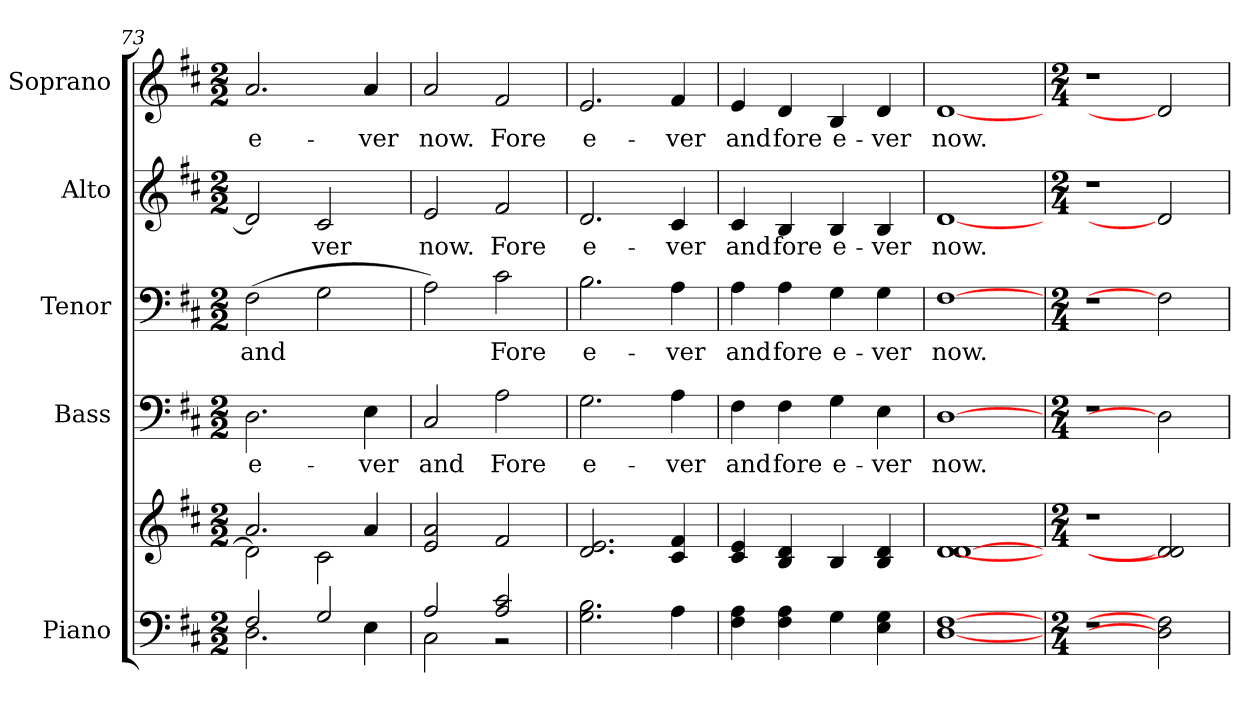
**kern	**kern	**kern	**text	**kern	**text	**kern	**text	**kern	**text
*part5	*part5	*part4	*part4	*part3	*part3	*part2	*part2	*part1	*part1
*staff6	*staff5	*staff4	*staff4	*staff3	*staff3	*staff2	*staff2	*staff1	*staff1
*I"Piano	*	*I"Bass	*	*I"Tenor	*	*I"Alto	*	*I"Soprano	*
*I'Pno.	*	*I'B.	*	*I'T.	*	*I'A.	*	*I'S.	*
*clefF4	*clefG2	*clefF4	*	*clefF4	*	*clefG2	*	*clefG2	*
*k[f#c#]	*k[f#c#]	*k[f#c#]	*	*k[f#c#]	*	*k[f#c#]	*	*k[f#c#]	*
*D:	*D:	*D:	*	*D:	*	*D:	*	*D:	*
*M2/2	*M2/2	*M2/2	*	*M2/2	*	*M2/2	*	*M2/2	*
=73	=73	=73	=73	=73	=73	=73	=73	=73	=73
*^	*^	*	*	*	*	*	*	*	*
!	!	!	!	!	!LO:LY:b:color=#000000	!	!	!	!	!	!
!	!	!	!	!	!	!	!LO:LY:b:color=#000000	!	!	!	!
!	!	!	!	!	!	!	!	!	!	!	!LO:LY:b:color=#000000
2F#i/	2.Di\	2.ai/	2di\]	2.Di\	e-	(2F#i\	and	2di/]	.	2.ai/	e-
!	!	!	!	!	!	!	!	!	!LO:LY:b:color=#000000	!	!
2Gi/	.	.	2c#i\	.	.	2Gi\	.	2c#i/	-ver	.	.
!	!	!	!	!	!LO:LY:b:color=#000000	!	!	!	!	!	!
!	!	!	!	!	!	!	!	!	!	!	!LO:LY:b:color=#000000
.	4Ei\	4ai/	.	4Ei\	-ver	.	.	.	.	4ai/	-ver
*	*	*v	*v	*	*	*	*	*	*	*	*
=74	=74	=74	=74	=74	=74	=74	=74	=74	=74	=74
!	!	!	!	!LO:LY:b:color=#000000	!	!	!	!	!	!
!	!	!	!	!	!	!	!	!LO:LY:b:color=#000000	!	!
!	!	!	!	!	!	!	!	!	!	!LO:LY:b:color=#000000
2Ai/	2C#i\	2ei/ 2ai	2C#i/	and	2Ai\)	.	2ei/	now.	2ai/	now.
!	!	!	!	!LO:LY:b:color=#000000	!	!	!	!	!	!
!	!	!	!	!	!	!LO:LY:b:color=#000000	!	!	!	!
!	!	!	!	!	!	!	!	!LO:LY:b:color=#000000	!	!
!	!	!	!	!	!	!	!	!	!	!LO:LY:b:color=#000000
2Ai/ 2c#i	2r	2f#i/	2Ai\	Fore	2c#i\	Fore	2f#i/	Fore	2f#i/	Fore
*v	*v	*	*	*	*	*	*	*	*	*
=75	=75	=75	=75	=75	=75	=75	=75	=75	=75
*^	*	*	*	*	*	*	*	*	*
!	!	!	!	!LO:LY:b:color=#000000	!	!	!	!	!	!
*v	*v	*	*	*	*	*	*	*	*	*
*^	*	*	*	*	*	*	*	*	*
!	!	!	!	!	!	!LO:LY:b:color=#000000	!	!	!	!
*v	*v	*	*	*	*	*	*	*	*	*
*^	*	*	*	*	*	*	*	*	*
!	!	!	!	!	!	!	!	!LO:LY:b:color=#000000	!	!
*v	*v	*	*	*	*	*	*	*	*	*
*^	*	*	*	*	*	*	*	*	*
!	!	!	!	!	!	!	!	!	!	!LO:LY:b:color=#000000
*v	*v	*	*	*	*	*	*	*	*	*
2.Gi\ 2.Bi	2.di/ 2.ei	2.Gi\	e-	2.Bi\	e-	2.di/	e-	2.ei/	e-
!	!	!	!LO:LY:b:color=#000000	!	!	!	!	!	!
!	!	!	!	!	!LO:LY:b:color=#000000	!	!	!	!
!	!	!	!	!	!	!	!LO:LY:b:color=#000000	!	!
!	!	!	!	!	!	!	!	!	!LO:LY:b:color=#000000
4Ai\	4c#i/ 4f#i	4Ai\	-ver	4Ai\	-ver	4c#i/	-ver	4f#i/	-ver
=76	=76	=76	=76	=76	=76	=76	=76	=76	=76
!	!	!	!LO:LY:b:color=#000000	!	!	!	!	!	!
!	!	!	!	!	!LO:LY:b:color=#000000	!	!	!	!
!	!	!	!	!	!	!	!LO:LY:b:color=#000000	!	!
!	!	!	!	!	!	!	!	!	!LO:LY:b:color=#000000
4F#i\ 4Ai	4c#i/ 4ei	4F#i\	and	4Ai\	and	4c#i/	and	4ei/	and
!	!	!	!LO:LY:b:color=#000000	!	!	!	!	!	!
!	!	!	!	!	!LO:LY:b:color=#000000	!	!	!	!
!	!	!	!	!	!	!	!LO:LY:b:color=#000000	!	!
!	!	!	!	!	!	!	!	!	!LO:LY:b:color=#000000
4F#i\ 4Ai	4Bi/ 4di	4F#i\	fore	4Ai\	fore	4Bi/	fore	4di/	fore
!	!	!	!LO:LY:b:color=#000000	!	!	!	!	!	!
!	!	!	!	!	!LO:LY:b:color=#000000	!	!	!	!
!	!	!	!	!	!	!	!LO:LY:b:color=#000000	!	!
!	!	!	!	!	!	!	!	!	!LO:LY:b:color=#000000
4Gi\	4Bi/	4Gi\	e-	4Gi\	e-	4Bi/	e-	4Bi/	e-
!	!	!	!LO:LY:b:color=#000000	!	!	!	!	!	!
!	!	!	!	!	!LO:LY:b:color=#000000	!	!	!	!
!	!	!	!	!	!	!	!LO:LY:b:color=#000000	!	!
!	!	!	!	!	!	!	!	!	!LO:LY:b:color=#000000
4Ei\ 4Gi	4Bi/ 4di	4Ei\	-ver	4Gi\	-ver	4Bi/	-ver	4di/	-ver
!!LO:PB:g=z
=77	=77	=77	=77	=77	=77	=77	=77	=77	=77
!	!	!	!LO:LY:b:color=#000000	!	!	!	!	!	!
!	!	!	!	!	!LO:LY:b:color=#000000	!	!	!	!
!	!	!	!	!	!	!	!LO:LY:b:color=#000000	!	!
!	!	!	!	!	!	!	!	!	!LO:LY:b:color=#000000
[1Di [1F#i	[1di [1di	[1Di	now.	[1F#i	now.	[1di	now.	[1di	now.
=78	=78	=78	=78	=78	=78	=78	=78	=78	=78
*M2/4	*M2/4	*M2/4	*	*M2/4	*	*M2/4	*	*M2/4	*
!LO:N:vis=1	!LO:N:vis=1	!LO:N:vis=1	!	!LO:N:vis=1	!	!LO:N:vis=1	!	!LO:N:vis=1	!
2r	2r	2r	.	2r	.	2r	.	2r	.
2Di] 2F#i]	2di] 2di]	2Di]	.	2F#i]	.	2di]	.	2di]	.
=	=	=	=	=	=	=	=	=	=
*-	*-	*-	*-	*-	*-	*-	*-	*-	*-
